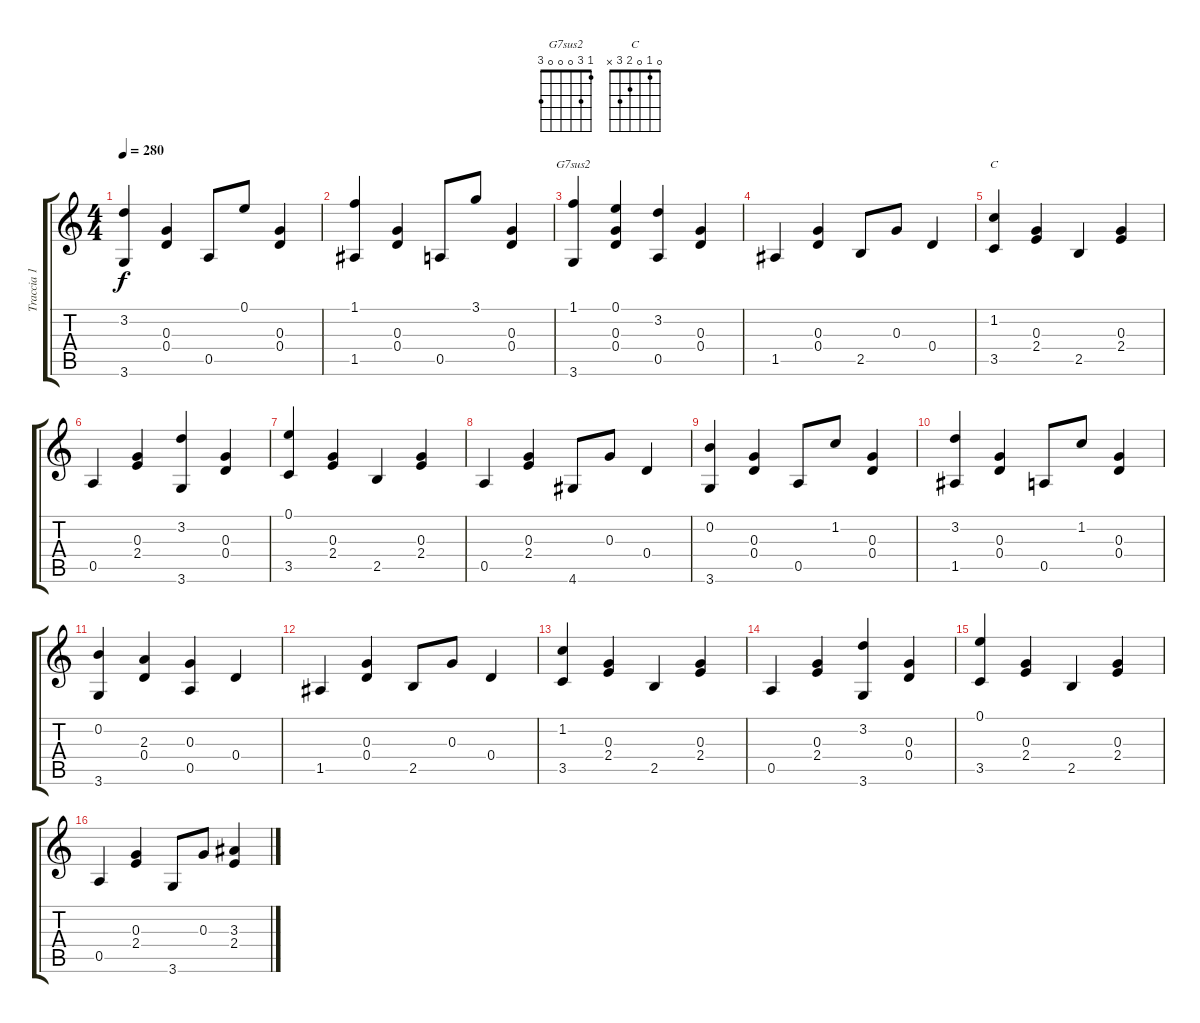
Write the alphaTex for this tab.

\track ("Traccia 1" "Traccia 1") {instrument acousticguitarnylon}
\staff {score tabs}
\tuning (E4 B3 G3 D3 A2 E2) {hide}
\chord ("G7sus2" 1 3 0 0 0 3)
\chord ("C" 0 1 0 2 3 x)
\ts (4 4)
\tempo 280
\clef g2
\ks c
(3.2 3.6).4{dy f} (0.3 0.4).4 0.5.8 0.1.8 (0.3 0.4).4 |
(1.1 1.5).4 (0.3 0.4).4 0.5.8 3.1.8 (0.3 0.4).4 |
(1.1 3.6).4{ch "G7sus2"} (0.1 0.3 0.4).4 (3.2 0.5).4 (0.3 0.4).4 |
1.5.4 (0.3 0.4).4 2.5.8 0.3.8 0.4.4 |
(1.2 3.5).4{ch "C"} (0.3 2.4).4 2.5.4 (0.3 2.4).4 |
0.5.4 (0.3 2.4).4 (3.2 3.6).4 (0.3 0.4).4 |
(0.1 3.5).4 (0.3 2.4).4 2.5.4 (0.3 2.4).4 |
0.5.4 (0.3 2.4).4 4.6.8 0.3.8 0.4.4 |
(0.2 3.6).4 (0.3 0.4).4 0.5.8 1.2.8 (0.3 0.4).4 |
(3.2 1.5).4 (0.3 0.4).4 0.5.8 1.2.8 (0.3 0.4).4 |
(0.2 3.6).4 (2.3 0.4).4 (0.3 0.5).4 0.4.4 |
1.5.4 (0.3 0.4).4 2.5.8 0.3.8 0.4.4 |
(1.2 3.5).4 (0.3 2.4).4 2.5.4 (0.3 2.4).4 |
0.5.4 (0.3 2.4).4 (3.2 3.6).4 (0.3 0.4).4 |
(0.1 3.5).4 (0.3 2.4).4 2.5.4 (0.3 2.4).4 |
0.5.4 (0.3 2.4).4 3.6.8 0.3.8 (3.3{sl} 2.4{sl}).4
